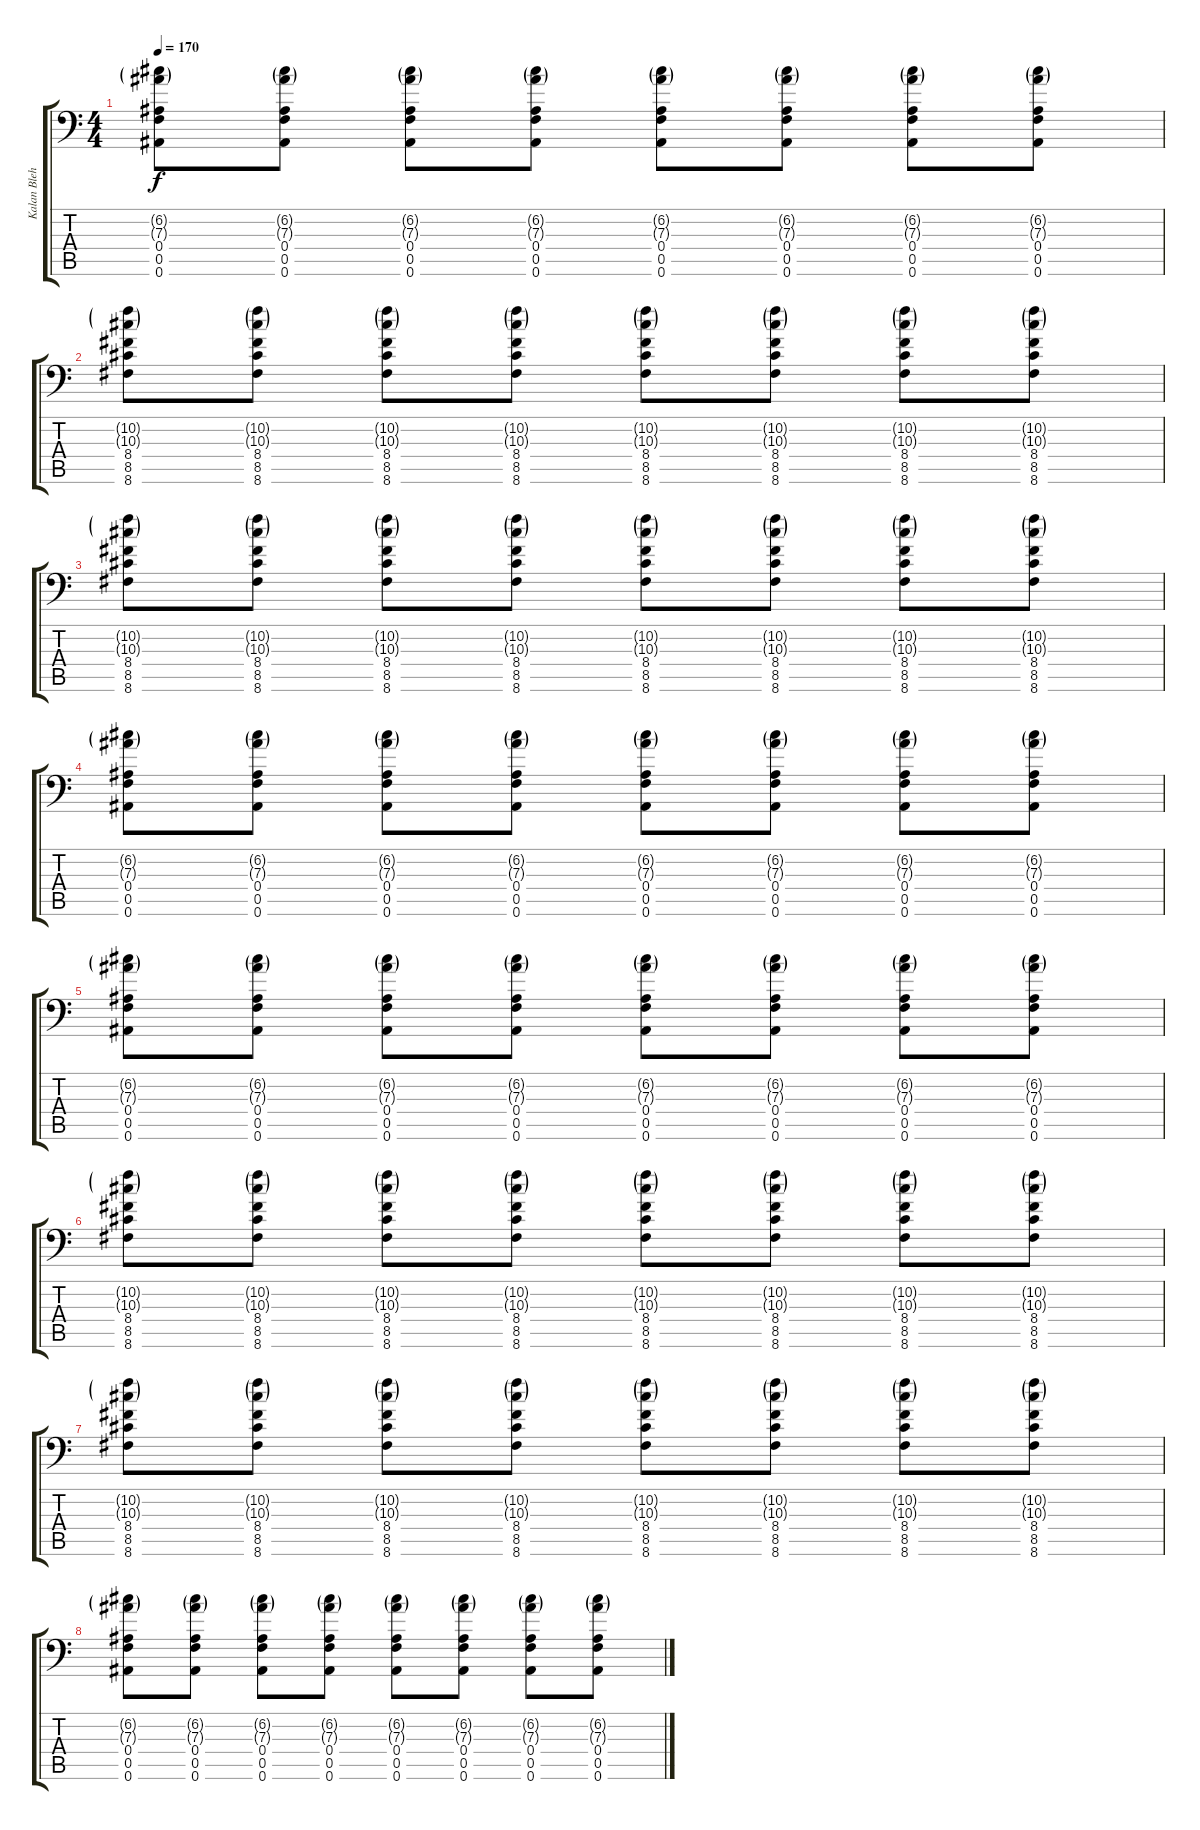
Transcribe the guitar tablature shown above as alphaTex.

\track ("Kalan Blehm - Rhythm" "Kalan Bleh") {instrument distortionguitar}
\staff {score tabs}
\tuning (C4 G3 Eb3 Bb2 F2 Bb1) {hide}
\ts (4 4)
\tempo 170
\clef f4
\ks c
(6.2{g} 7.3{g} 0.4 0.5 0.6).8{dy f} (6.2{g} 7.3{g} 0.4 0.5 0.6).8 (6.2{g} 7.3{g} 0.4 0.5 0.6).8 (6.2{g} 7.3{g} 0.4 0.5 0.6).8 (6.2{g} 7.3{g} 0.4 0.5 0.6).8 (6.2{g} 7.3{g} 0.4 0.5 0.6).8 (6.2{g} 7.3{g} 0.4 0.5 0.6).8 (6.2{g} 7.3{g} 0.4 0.5 0.6).8 |
(10.2{g} 10.3{g} 8.4 8.5 8.6).8 (10.2{g} 10.3{g} 8.4 8.5 8.6).8 (10.2{g} 10.3{g} 8.4 8.5 8.6).8 (10.2{g} 10.3{g} 8.4 8.5 8.6).8 (10.2{g} 10.3{g} 8.4 8.5 8.6).8 (10.2{g} 10.3{g} 8.4 8.5 8.6).8 (10.2{g} 10.3{g} 8.4 8.5 8.6).8 (10.2{g} 10.3{g} 8.4 8.5 8.6).8 |
(10.2{g} 10.3{g} 8.4 8.5 8.6).8 (10.2{g} 10.3{g} 8.4 8.5 8.6).8 (10.2{g} 10.3{g} 8.4 8.5 8.6).8 (10.2{g} 10.3{g} 8.4 8.5 8.6).8 (10.2{g} 10.3{g} 8.4 8.5 8.6).8 (10.2{g} 10.3{g} 8.4 8.5 8.6).8 (10.2{g} 10.3{g} 8.4 8.5 8.6).8 (10.2{g} 10.3{g} 8.4 8.5 8.6).8 |
(6.2{g} 7.3{g} 0.4 0.5 0.6).8 (6.2{g} 7.3{g} 0.4 0.5 0.6).8 (6.2{g} 7.3{g} 0.4 0.5 0.6).8 (6.2{g} 7.3{g} 0.4 0.5 0.6).8 (6.2{g} 7.3{g} 0.4 0.5 0.6).8 (6.2{g} 7.3{g} 0.4 0.5 0.6).8 (6.2{g} 7.3{g} 0.4 0.5 0.6).8 (6.2{g} 7.3{g} 0.4 0.5 0.6).8 |
(6.2{g} 7.3{g} 0.4 0.5 0.6).8 (6.2{g} 7.3{g} 0.4 0.5 0.6).8 (6.2{g} 7.3{g} 0.4 0.5 0.6).8 (6.2{g} 7.3{g} 0.4 0.5 0.6).8 (6.2{g} 7.3{g} 0.4 0.5 0.6).8 (6.2{g} 7.3{g} 0.4 0.5 0.6).8 (6.2{g} 7.3{g} 0.4 0.5 0.6).8 (6.2{g} 7.3{g} 0.4 0.5 0.6).8 |
(10.2{g} 10.3{g} 8.4 8.5 8.6).8 (10.2{g} 10.3{g} 8.4 8.5 8.6).8 (10.2{g} 10.3{g} 8.4 8.5 8.6).8 (10.2{g} 10.3{g} 8.4 8.5 8.6).8 (10.2{g} 10.3{g} 8.4 8.5 8.6).8 (10.2{g} 10.3{g} 8.4 8.5 8.6).8 (10.2{g} 10.3{g} 8.4 8.5 8.6).8 (10.2{g} 10.3{g} 8.4 8.5 8.6).8 |
(10.2{g} 10.3{g} 8.4 8.5 8.6).8 (10.2{g} 10.3{g} 8.4 8.5 8.6).8 (10.2{g} 10.3{g} 8.4 8.5 8.6).8 (10.2{g} 10.3{g} 8.4 8.5 8.6).8 (10.2{g} 10.3{g} 8.4 8.5 8.6).8 (10.2{g} 10.3{g} 8.4 8.5 8.6).8 (10.2{g} 10.3{g} 8.4 8.5 8.6).8 (10.2{g} 10.3{g} 8.4 8.5 8.6).8 |
(6.2{g} 7.3{g} 0.4 0.5 0.6).8 (6.2{g} 7.3{g} 0.4 0.5 0.6).8 (6.2{g} 7.3{g} 0.4 0.5 0.6).8 (6.2{g} 7.3{g} 0.4 0.5 0.6).8 (6.2{g} 7.3{g} 0.4 0.5 0.6).8 (6.2{g} 7.3{g} 0.4 0.5 0.6).8 (6.2{g} 7.3{g} 0.4 0.5 0.6).8 (6.2{g} 7.3{g} 0.4 0.5 0.6).8
